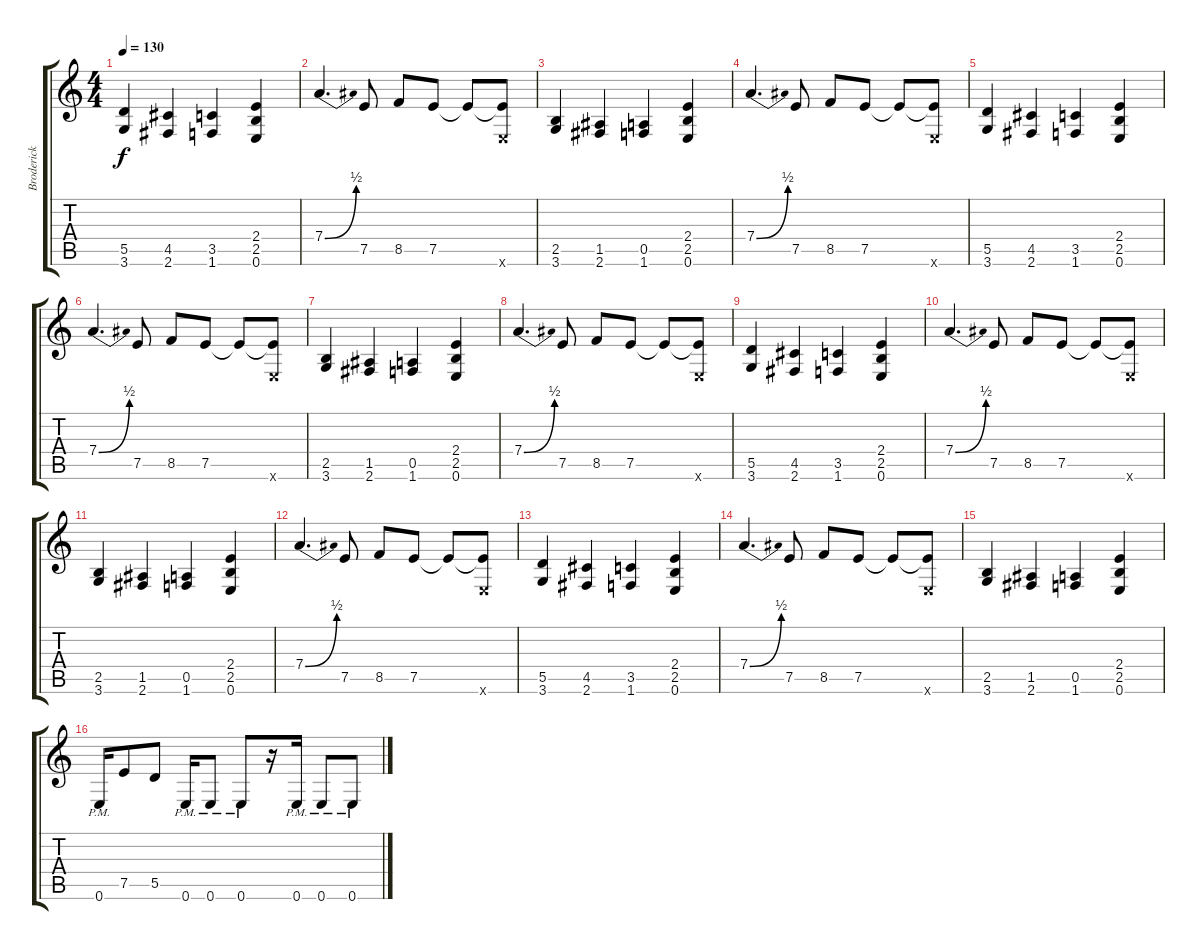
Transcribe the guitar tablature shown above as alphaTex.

\track ("Broderick" "Broderick") {instrument overdrivenguitar}
\staff {score tabs}
\tuning (E4 B3 G3 D3 A2 E2) {hide}
\ts (4 4)
\tempo 130
\clef g2
\ks c
(5.5 3.6).4{dy f} (4.5 2.6).4 (3.5 1.6).4 (2.4 2.5 0.6).4 |
7.4{be (bend 0 0 60 2)}.4{d} 7.5.8 8.5.8 7.5.8 7.5{t}.8 (7.5{t} 0.6{x}).8 |
(2.5 3.6).4 (1.5 2.6).4 (0.5 1.6).4 (2.4 2.5 0.6).4 |
7.4{be (bend 0 0 60 2)}.4{d} 7.5.8 8.5.8 7.5.8 7.5{t}.8 (7.5{t} 0.6{x}).8 |
(5.5 3.6).4 (4.5 2.6).4 (3.5 1.6).4 (2.4 2.5 0.6).4 |
7.4{be (bend 0 0 60 2)}.4{d} 7.5.8 8.5.8 7.5.8 7.5{t}.8 (7.5{t} 0.6{x}).8 |
(2.5 3.6).4 (1.5 2.6).4 (0.5 1.6).4 (2.4 2.5 0.6).4 |
7.4{be (bend 0 0 60 2)}.4{d} 7.5.8 8.5.8 7.5.8 7.5{t}.8 (7.5{t} 0.6{x}).8 |
(5.5 3.6).4 (4.5 2.6).4 (3.5 1.6).4 (2.4 2.5 0.6).4 |
7.4{be (bend 0 0 60 2)}.4{d} 7.5.8 8.5.8 7.5.8 7.5{t}.8 (7.5{t} 0.6{x}).8 |
(2.5 3.6).4 (1.5 2.6).4 (0.5 1.6).4 (2.4 2.5 0.6).4 |
7.4{be (bend 0 0 60 2)}.4{d} 7.5.8 8.5.8 7.5.8 7.5{t}.8 (7.5{t} 0.6{x}).8 |
(5.5 3.6).4 (4.5 2.6).4 (3.5 1.6).4 (2.4 2.5 0.6).4 |
7.4{be (bend 0 0 60 2)}.4{d} 7.5.8 8.5.8 7.5.8 7.5{t}.8 (7.5{t} 0.6{x}).8 |
(2.5 3.6).4 (1.5 2.6).4 (0.5 1.6).4 (2.4 2.5 0.6).4 |
0.6{pm}.16 7.5.8 5.5.8 0.6{pm}.16 0.6{pm}.8 0.6{pm}.8 r.16 0.6{pm}.16 0.6{pm}.8 0.6{pm}.8
